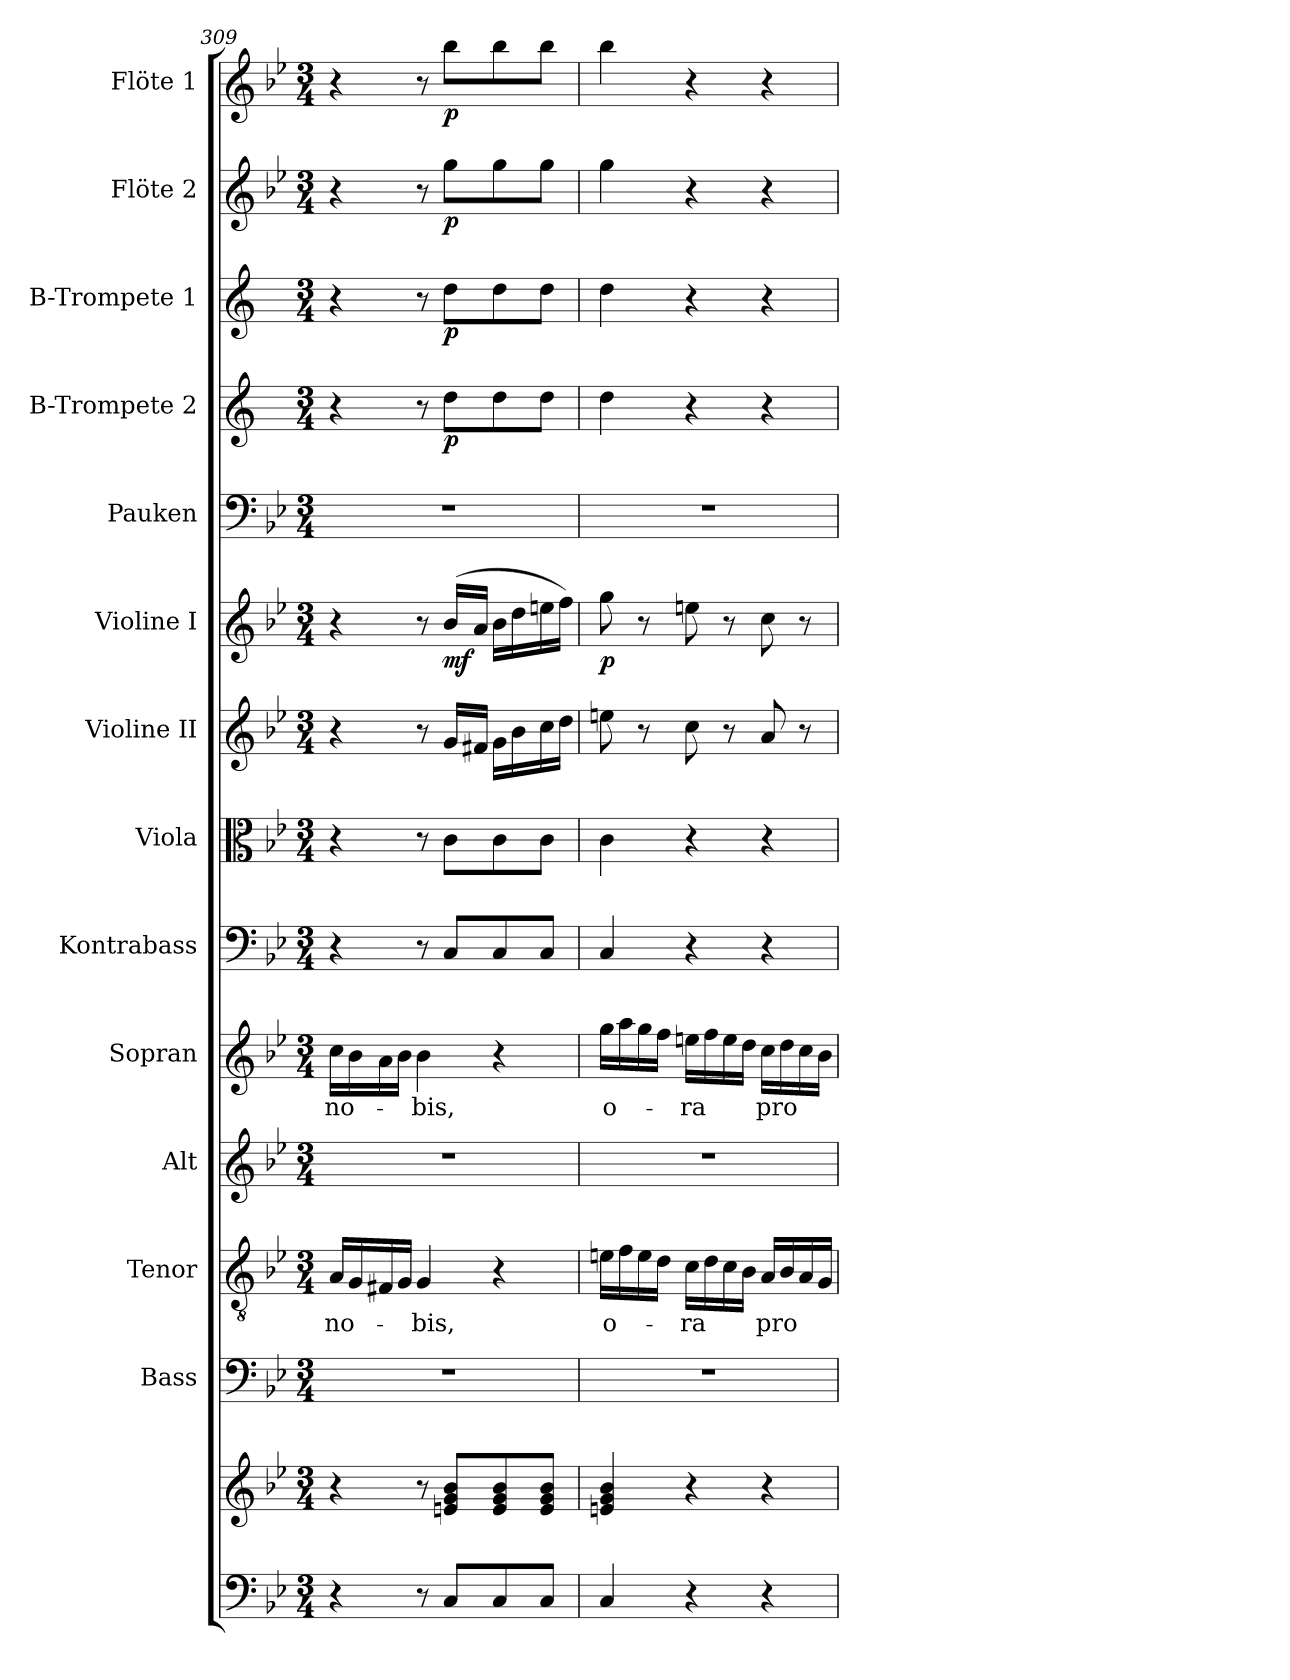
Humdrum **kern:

**kern	**kern	**kern	**kern	**text	**kern	**kern	**text	**kern	**kern	**kern	**kern	**dynam	**kern	**kern	**dynam	**kern	**dynam	**kern	**dynam	**kern	**dynam
*part14	*part14	*part13	*part12	*part12	*part11	*part10	*part10	*part9	*part8	*part7	*part6	*part6	*part5	*part4	*part4	*part3	*part3	*part2	*part2	*part1	*part1
*staff15	*staff14	*staff13	*staff12	*staff12	*staff11	*staff10	*staff10	*staff9	*staff8	*staff7	*staff6	*staff6	*staff5	*staff4	*staff4	*staff3	*staff3	*staff2	*staff2	*staff1	*staff1
*	*	*I"Bass	*I"Tenor	*	*I"Alt	*I"Sopran	*	*I"Kontrabass	*I"Viola	*I"Violine II	*I"Violine I	*	*I"Pauken	*I"B-Trompete 2	*	*I"B-Trompete 1	*	*I"Flöte 2	*	*I"Flöte 1	*
*	*	*I'B.	*I'T.	*	*I'A.	*I'S.	*	*I'Kb.	*I'Vla.	*I'Vl. II	*I'Vl. I	*	*I'Pk.	*I'B Trp. 2	*	*I'B Trp. 1	*	*I'Fl. 2	*	*I'Fl. 1	*
!!LO:PB:g=z
*clefF4	*clefG2	*clefF4	*clefGv2	*	*clefG2	*clefG2	*	*clefF4	*clefC3	*clefG2	*clefG2	*	*clefF4	*clefG2	*	*clefG2	*	*clefG2	*	*clefG2	*
*	*	*	*	*	*	*	*	*ITrd7c12	*	*	*	*	*	*ITrd1c2	*	*ITrd1c2	*	*	*	*	*
*k[b-e-]	*k[b-e-]	*k[b-e-]	*k[b-e-]	*	*k[b-e-]	*k[b-e-]	*	*k[b-e-]	*k[b-e-]	*k[b-e-]	*k[b-e-]	*	*k[b-e-]	*k[b-e-]	*	*k[b-e-]	*	*k[b-e-]	*	*k[b-e-]	*
*B-:	*B-:	*B-:	*B-:	*	*B-:	*B-:	*	*B-:	*B-:	*B-:	*B-:	*	*B-:	*B-:	*	*B-:	*	*B-:	*	*B-:	*
*M3/4	*M3/4	*M3/4	*M3/4	*	*M3/4	*M3/4	*	*M3/4	*M3/4	*M3/4	*M3/4	*	*M3/4	*M3/4	*	*M3/4	*	*M3/4	*	*M3/4	*
=309	=309	=309	=309	=309	=309	=309	=309	=309	=309	=309	=309	=309	=309	=309	=309	=309	=309	=309	=309	=309	=309
!	!	!	!	!LO:LY:b	!	!	!LO:LY:b	!	!	!	!	!	!	!	!	!	!	!	!	!	!
4r	4r	2.r	16A/LL	no-	2.r	16cc\LL	no-	4r	4r	4r	4r	.	2.r	4r	.	4r	.	4r	.	4r	.
.	.	.	16G/	.	.	16b-\	.	.	.	.	.	.	.	.	.	.	.	.	.	.	.
.	.	.	16F#X/	.	.	16a\	.	.	.	.	.	.	.	.	.	.	.	.	.	.	.
.	.	.	16G/JJ	.	.	16b-\JJ	.	.	.	.	.	.	.	.	.	.	.	.	.	.	.
!	!	!	!	!LO:LY:b	!	!	!LO:LY:b	!	!	!	!	!	!	!	!	!	!	!	!	!	!
8r	8r	.	4G/	-bis,	.	4b-\	-bis,	8r	8r	8r	8r	.	.	8r	.	8r	.	8r	.	8r	.
!	!	!	!	!	!	!	!	!	!	!	!	!LO:DY:b	!	!	!LO:DY:b	!	!LO:DY:b	!	!LO:DY:b	!	!LO:DY:b
8C/L	8en/ 8g/ 8b-/L	.	.	.	.	.	.	8CC/L	8c\L	16g/LL	(>16b-/LL	mf	.	8cc\L	p	8cc\L	p	8gg\L	p	8bb-\L	p
.	.	.	.	.	.	.	.	.	.	16f#X/JJ	16a/JJ	.	.	.	.	.	.	.	.	.	.
8C/	8e/ 8g/ 8b-/	.	4r	.	.	4r	.	8CC/	8c\	16g\LL	16b-\LL	.	.	8cc\	.	8cc\	.	8gg\	.	8bb-\	.
.	.	.	.	.	.	.	.	.	.	16b-\	16dd\	.	.	.	.	.	.	.	.	.	.
8C/J	8e/ 8g/ 8b-/J	.	.	.	.	.	.	8CC/J	8c\J	16cc\	16een\	.	.	8cc\J	.	8cc\J	.	8gg\J	.	8bb-\J	.
.	.	.	.	.	.	.	.	.	.	16dd\JJ	16ff\JJ)	.	.	.	.	.	.	.	.	.	.
=310	=310	=310	=310	=310	=310	=310	=310	=310	=310	=310	=310	=310	=310	=310	=310	=310	=310	=310	=310	=310	=310
!	!	!	!	!LO:LY:b	!	!	!LO:LY:b	!	!	!	!	!LO:DY:b	!	!	!	!	!	!	!	!	!
4C/	4en/ 4g/ 4b-/	2.r	16en\LL	o-	2.r	16gg\LL	o-	4CC/	4c\	8een\	8gg\	p	2.r	4cc\	.	4cc\	.	4gg\	.	4bb-\	.
.	.	.	16f\	.	.	16aa\	.	.	.	.	.	.	.	.	.	.	.	.	.	.	.
.	.	.	16e\	.	.	16gg\	.	.	.	8r	8r	.	.	.	.	.	.	.	.	.	.
.	.	.	16d\JJ	.	.	16ff\JJ	.	.	.	.	.	.	.	.	.	.	.	.	.	.	.
!	!	!	!	!LO:LY:b	!	!	!LO:LY:b	!	!	!	!	!	!	!	!	!	!	!	!	!	!
4r	4r	.	16c\LL	-ra	.	16een\LL	-ra	4r	4r	8cc\	8een\	.	.	4r	.	4r	.	4r	.	4r	.
.	.	.	16d\	.	.	16ff\	.	.	.	.	.	.	.	.	.	.	.	.	.	.	.
.	.	.	16c\	.	.	16ee\	.	.	.	8r	8r	.	.	.	.	.	.	.	.	.	.
.	.	.	16B-\JJ	.	.	16dd\JJ	.	.	.	.	.	.	.	.	.	.	.	.	.	.	.
!	!	!	!	!LO:LY:b	!	!	!LO:LY:b	!	!	!	!	!	!	!	!	!	!	!	!	!	!
4r	4r	.	16A/LL	pro	.	16cc\LL	pro	4r	4r	8a/	8cc\	.	.	4r	.	4r	.	4r	.	4r	.
.	.	.	16B-/	.	.	16dd\	.	.	.	.	.	.	.	.	.	.	.	.	.	.	.
.	.	.	16A/	.	.	16cc\	.	.	.	8r	8r	.	.	.	.	.	.	.	.	.	.
.	.	.	16G/JJ	.	.	16b-\JJ	.	.	.	.	.	.	.	.	.	.	.	.	.	.	.
=	=	=	=	=	=	=	=	=	=	=	=	=	=	=	=	=	=	=	=	=	=
*-	*-	*-	*-	*-	*-	*-	*-	*-	*-	*-	*-	*-	*-	*-	*-	*-	*-	*-	*-	*-	*-
